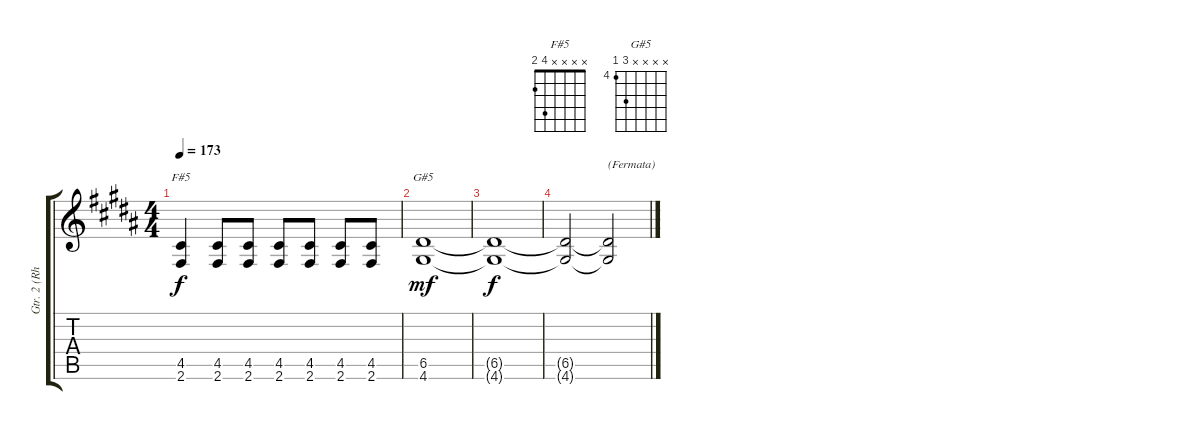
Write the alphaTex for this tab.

\track ("Gtr. 2 (Rhythm)" "Gtr. 2 (Rh") {instrument distortionguitar}
\staff {score tabs}
\tuning (E4 B3 G3 D3 A2 E2) {hide}
\chord ("F#5" x x x x 4 2)
\chord ("G#5" x x x x 6 4) {firstfret 4}
\ts (4 4)
\tempo 173
\clef g2
\ks g#minor
(4.5 2.6).4{ch "F#5" dy f} (4.5 2.6).8 (4.5 2.6).8 (4.5 2.6).8 (4.5 2.6).8 (4.5 2.6).8 (4.5 2.6).8 |
(6.5 4.6).1{ch "G#5" dy mf} |
(6.5{t} 4.6{t}).1{dy f} |
(6.5{t} 4.6{t}).2 (6.5{t} 4.6{t}).2{txt "(Fermata)"}
